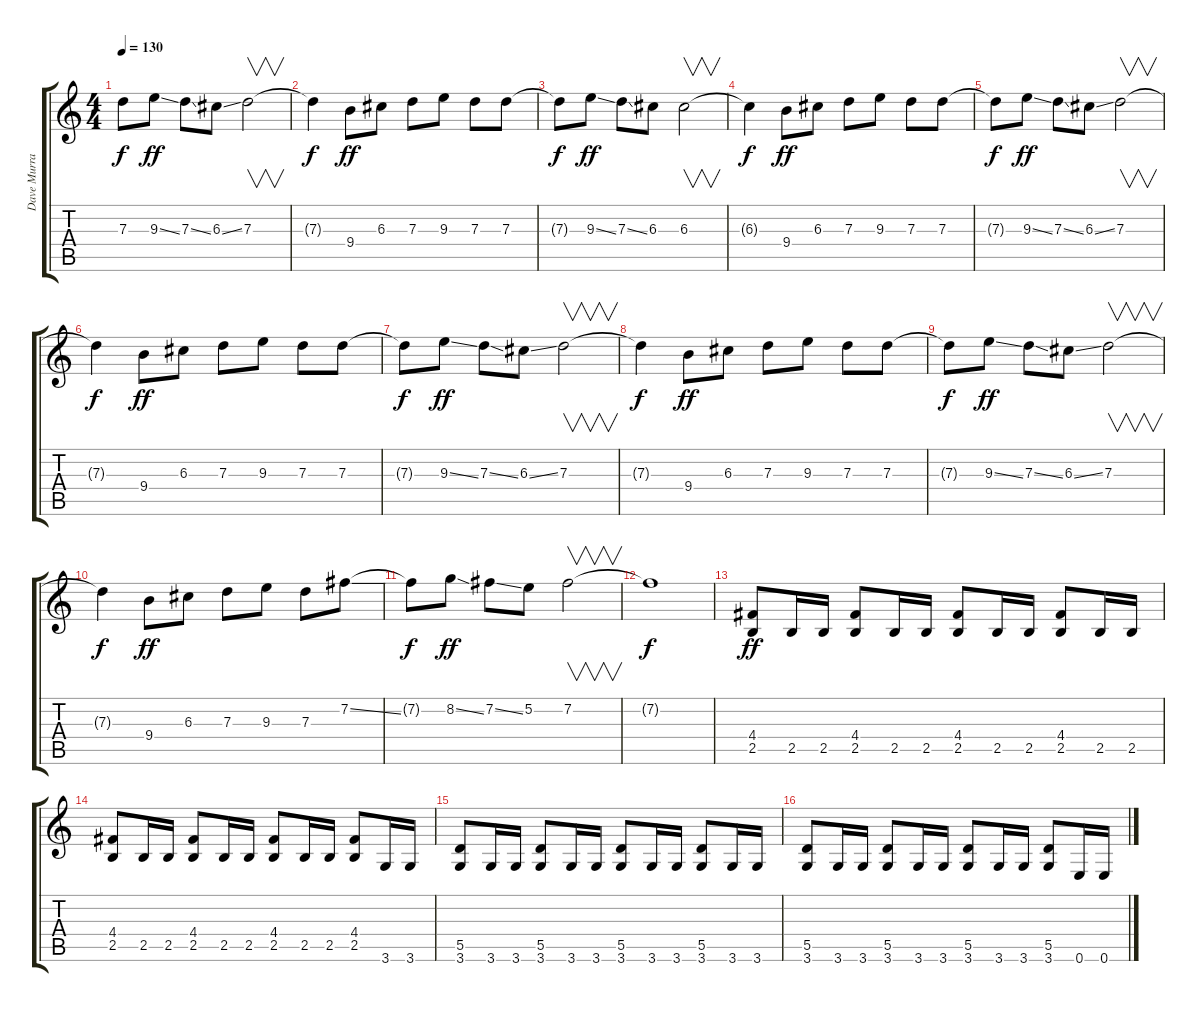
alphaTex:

\track ("Dave Murray" "Dave Murra") {instrument overdrivenguitar}
\staff {score tabs}
\tuning (E4 B3 G3 D3 A2 E2) {hide}
\ts (4 4)
\tempo 130
\clef g2
\ks c
7.3{t}.8{dy f} 9.3{ss}.8{dy ff} 7.3{ss}.8 6.3{ss}.8 7.3.2{v} |
7.3{t}.4{dy f} 9.4.8{dy ff} 6.3.8 7.3.8 9.3.8 7.3.8 7.3.8 |
7.3{t}.8{dy f} 9.3{ss}.8{dy ff} 7.3{ss}.8 6.3.8 6.3.2{v} |
6.3{t}.4{dy f} 9.4.8{dy ff} 6.3.8 7.3.8 9.3.8 7.3.8 7.3.8 |
7.3{t}.8{dy f} 9.3{ss}.8{dy ff} 7.3{ss}.8 6.3{ss}.8 7.3.2{v} |
7.3{t}.4{dy f} 9.4.8{dy ff} 6.3.8 7.3.8 9.3.8 7.3.8 7.3.8 |
7.3{t}.8{dy f} 9.3{ss}.8{dy ff} 7.3{ss}.8 6.3{ss}.8 7.3.2{v} |
7.3{t}.4{dy f} 9.4.8{dy ff} 6.3.8 7.3.8 9.3.8 7.3.8 7.3.8 |
7.3{t}.8{dy f} 9.3{ss}.8{dy ff} 7.3{ss}.8 6.3{ss}.8 7.3.2{v} |
7.3{t}.4{dy f} 9.4.8{dy ff} 6.3.8 7.3.8 9.3.8 7.3.8 7.2{ss}.8 |
7.2{t}.8{dy f} 8.2{ss}.8{dy ff} 7.2{ss}.8 5.2.8 7.2.2{v} |
7.2{t}.1{dy f} |
(4.4 2.5).8{dy ff} 2.5.16 2.5.16 (4.4 2.5).8 2.5.16 2.5.16 (4.4 2.5).8 2.5.16 2.5.16 (4.4 2.5).8 2.5.16 2.5.16 |
(4.4 2.5).8 2.5.16 2.5.16 (4.4 2.5).8 2.5.16 2.5.16 (4.4 2.5).8 2.5.16 2.5.16 (4.4 2.5).8 3.6.16 3.6.16 |
(5.5 3.6).8 3.6.16 3.6.16 (5.5 3.6).8 3.6.16 3.6.16 (5.5 3.6).8 3.6.16 3.6.16 (5.5 3.6).8 3.6.16 3.6.16 |
(5.5 3.6).8 3.6.16 3.6.16 (5.5 3.6).8 3.6.16 3.6.16 (5.5 3.6).8 3.6.16 3.6.16 (5.5 3.6).8 0.6.16 0.6.16
